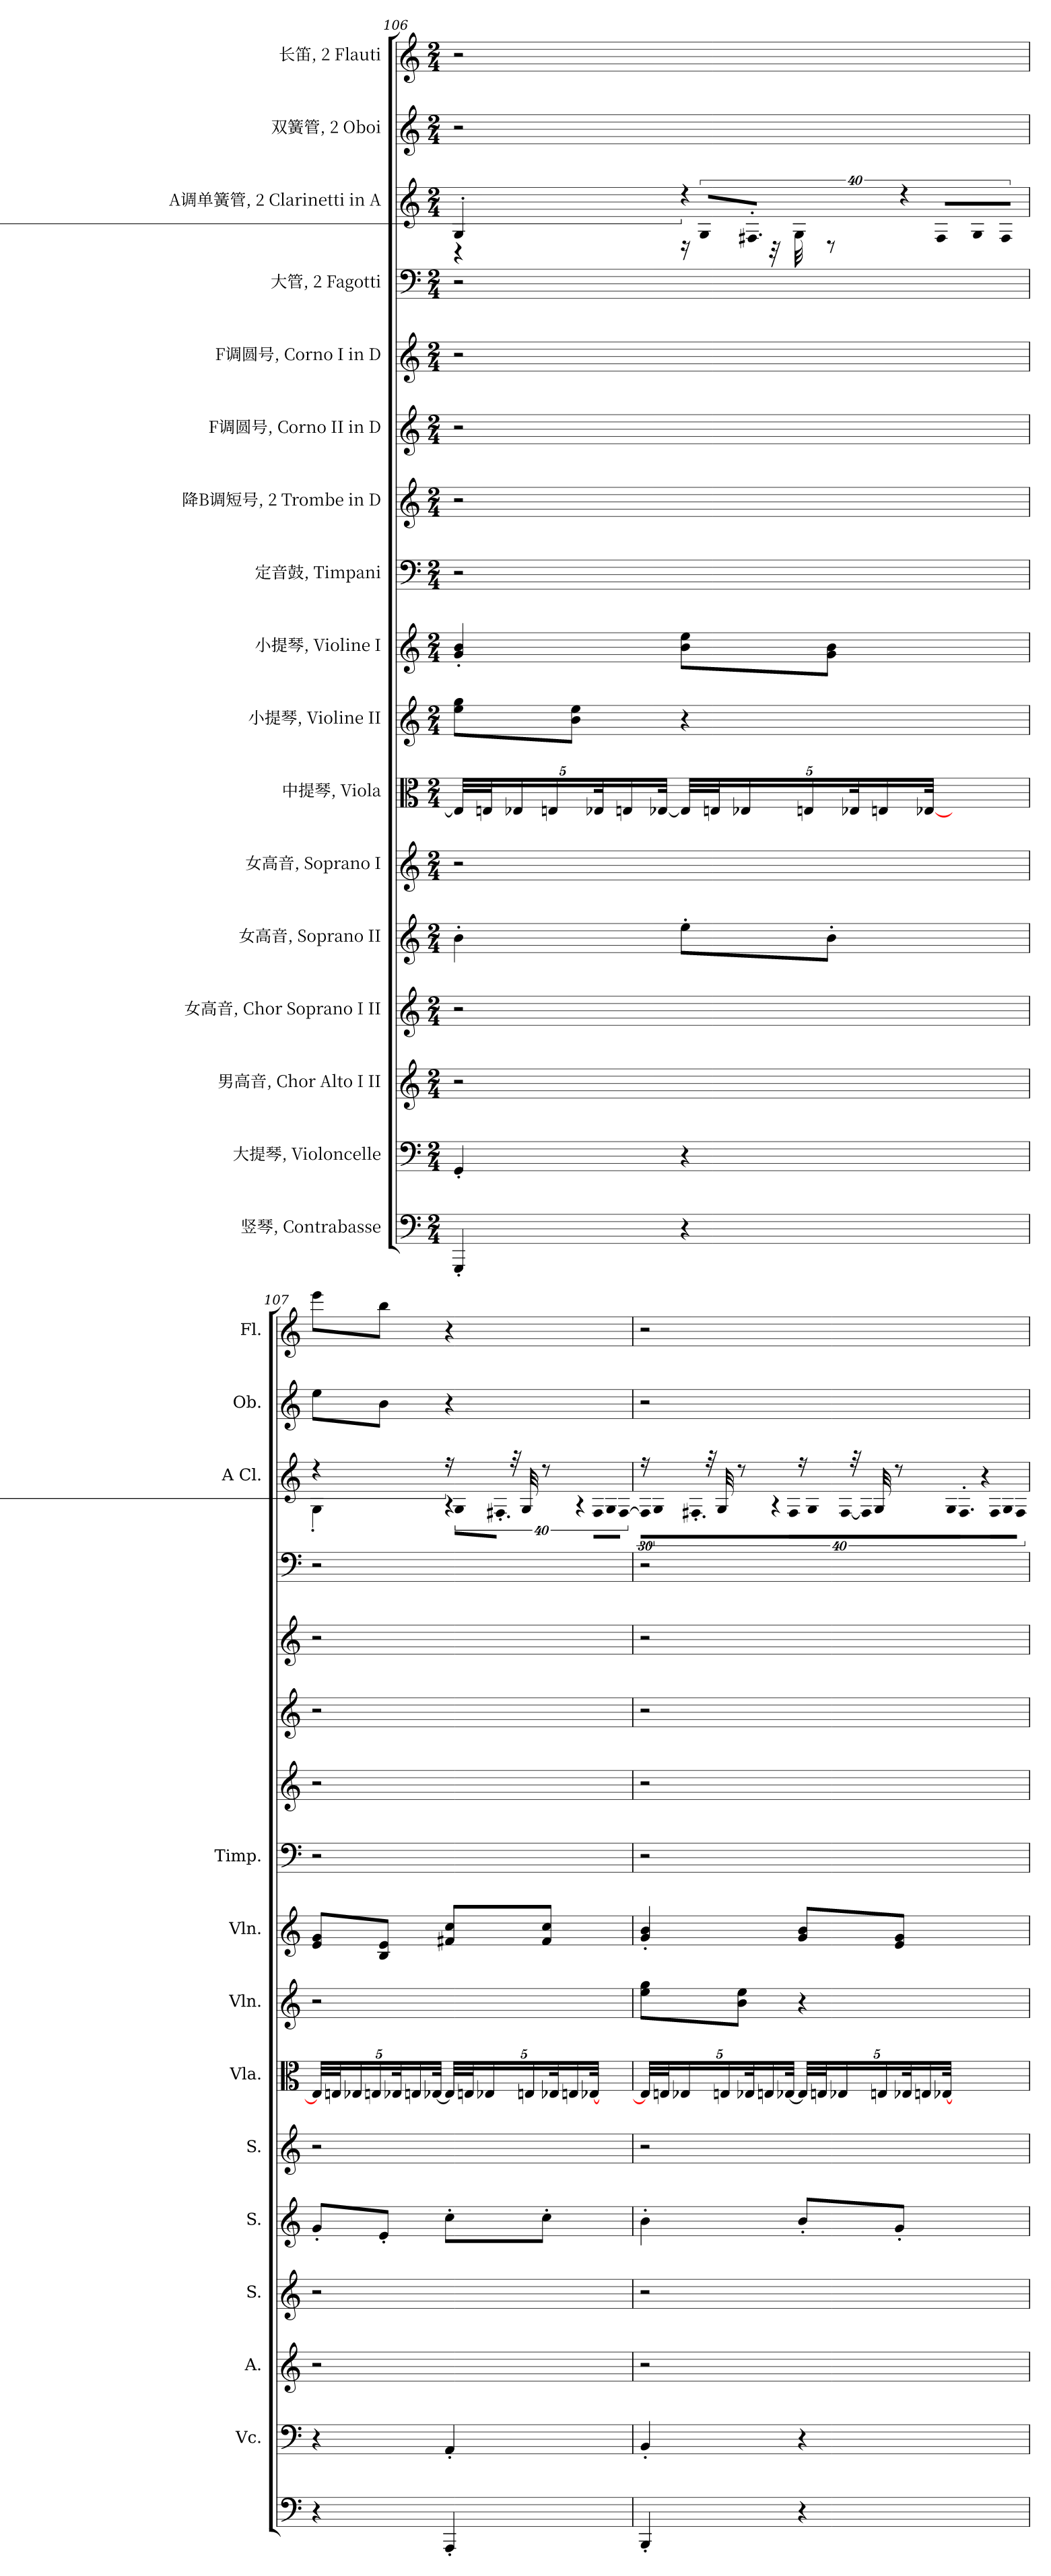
**kern	**kern	**kern	**kern	**kern	**kern	**kern	**kern	**kern	**kern	**kern	**kern	**kern	**kern	**kern	**kern	**kern
*part17	*part16	*part15	*part14	*part13	*part12	*part11	*part10	*part9	*part8	*part7	*part6	*part5	*part4	*part3	*part2	*part1
*staff17	*staff16	*staff15	*staff14	*staff13	*staff12	*staff11	*staff10	*staff9	*staff8	*staff7	*staff6	*staff5	*staff4	*staff3	*staff2	*staff1
*I"竖琴, Contrabasse	*I"大提琴, Violoncelle	*I"男高音, Chor Alto I II	*I"女高音, Chor Soprano I II	*I"女高音, Soprano II	*I"女高音, Soprano I	*I"中提琴, Viola	*I"小提琴, Violine II	*I"小提琴, Violine I	*I"定音鼓, Timpani	*I"降B调短号, 2 Trombe in D	*I"F调圆号, Corno II in D	*I"F调圆号, Corno I in D	*I"大管, 2 Fagotti	*I"A调单簧管, 2 Clarinetti in A	*I"双簧管, 2 Oboi	*I"长笛, 2 Flauti
*	*I'Vc.	*I'A.	*I'S.	*I'S.	*I'S.	*I'Vla.	*I'Vln.	*I'Vln.	*I'Timp.	*	*	*	*	*I'A Cl.	*I'Ob.	*I'Fl.
!!LO:PB:g=z
*clefF4	*clefF4	*clefG2	*clefG2	*clefG2	*clefG2	*clefC3	*clefG2	*clefG2	*clefF4	*clefG2	*clefG2	*clefG2	*clefF4	*clefG2	*clefG2	*clefG2
*	*	*	*	*	*	*	*	*	*	*ITrd1c2	*ITrd4c7	*ITrd4c7	*	*ITrd2c3	*	*
*k[]	*k[]	*k[]	*k[]	*k[]	*k[]	*k[]	*k[]	*k[]	*k[]	*k[b-e-]	*k[b-]	*k[b-]	*k[]	*k[f#c#g#]	*k[]	*k[]
*M2/4	*M2/4	*M2/4	*M2/4	*M2/4	*M2/4	*M2/4	*M2/4	*M2/4	*M2/4	*M2/4	*M2/4	*M2/4	*M2/4	*M2/4	*M2/4	*M2/4
*MM85	*MM85	*MM85	*MM85	*MM85	*MM85	*MM85	*MM85	*MM85	*MM85	*MM85	*MM85	*MM85	*MM85	*MM85	*MM85	*MM85
*	*	*	*	*	*	*Xbrackettup	*	*	*	*	*	*	*	*	*	*
=106	=106	=106	=106	=106	=106	=106	=106	=106	=106	=106	=106	=106	=106	=106	=106	=106
*	*	*	*	*	*	*	*	*	*	*	*	*	*	*^	*	*
4GGG'/	4GG'/	2r	2r	4b'\	2r	40E-/LLL]	8ee\ 8gg\L	4g/' 4b/'	2r	2r	2r	2r	2r	4E'/	4r	2r	2r
.	.	.	.	.	.	40En/J	.	.	.	.	.	.	.	.	.	.	.
.	.	.	.	.	.	20E-X/	.	.	.	.	.	.	.	.	.	.	.
.	.	.	.	.	.	20En/	.	.	.	.	.	.	.	.	.	.	.
.	.	.	.	.	.	.	8b\ 8ee\J	.	.	.	.	.	.	.	.	.	.
.	.	.	.	.	.	40E-X/K	.	.	.	.	.	.	.	.	.	.	.
.	.	.	.	.	.	20En/	.	.	.	.	.	.	.	.	.	.	.
.	.	.	.	.	.	[40E-X/JJk	.	.	.	.	.	.	.	.	.	.	.
!	!	!	!	!	!	!	!	!	!	!	!	!	!	!LO:N:vis=64	!	!	!
4r	4r	.	.	8ee'\L	.	40E-/LLL]	4r	8b\ 8ee\L	.	.	.	.	.	960%17r	16r	.	.
!	!	!	!	!	!	!	!	!	!	!	!	!	!	!LO:N:vis=32	!	!	!
.	.	.	.	.	.	.	.	.	.	.	.	.	.	640%23E/LLL	.	.	.
.	.	.	.	.	.	40En/J	.	.	.	.	.	.	.	.	.	.	.
.	.	.	.	.	.	20E-X/	.	.	.	.	.	.	.	.	.	.	.
!	!	!	!	!	!	!	!	!	!	!	!	!	!	!LO:N:vis=32.	!	!	!
.	.	.	.	.	.	.	.	.	.	.	.	.	.	1920%103D#X'/JJJ	.	.	.
.	.	.	.	.	.	.	.	.	.	.	.	.	.	.	32r	.	.
.	.	.	.	.	.	.	.	.	.	.	.	.	.	.	32E\	.	.
.	.	.	.	.	.	20En/	.	.	.	.	.	.	.	.	.	.	.
!	!	!	!	!	!	!	!	!	!	!	!	!	!	!LO:N:vis=32	!	!	!
.	.	.	.	.	.	.	.	.	.	.	.	.	.	640%23r	.	.	.
.	.	.	.	8b'\J	.	.	.	8g\ 8b\J	.	.	.	.	.	.	8r	.	.
!	!	!	!	!	!	!	!	!	!	!	!	!	!	!LO:N:vis=32	!	!	!
.	.	.	.	.	.	.	.	.	.	.	.	.	.	640%23D#/LLL	.	.	.
.	.	.	.	.	.	40E-X/K	.	.	.	.	.	.	.	.	.	.	.
.	.	.	.	.	.	20En/	.	.	.	.	.	.	.	.	.	.	.
!	!	!	!	!	!	!	!	!	!	!	!	!	!	!LO:N:vis=32	!	!	!
.	.	.	.	.	.	.	.	.	.	.	.	.	.	640%23E/	.	.	.
!	!	!	!	!	!	!	!	!	!	!	!	!	!	!LO:N:vis=32	!	!	!
.	.	.	.	.	.	.	.	.	.	.	.	.	.	640%23D#/JJJ	.	.	.
.	.	.	.	.	.	[40E-X/JJk	.	.	.	.	.	.	.	.	.	.	.
960ryy	960ryy	960ryy	960ryy	960ryy	960ryy	960ryy	960ryy	960ryy	960ryy	960ryy	960ryy	960ryy	960ryy	.	960ryy	960ryy	960ryy
!!LO:PB:g=z
=107	=107	=107	=107	=107	=107	=107	=107	=107	=107	=107	=107	=107	=107	=107	=107	=107	=107
*	*	*	*	*	*	*	*	*	*	*	*	*	*	*	*	*	*MM85
4r	4r	2r	2r	8g'/L	2r	40E-/LLL]	2r	8e/ 8g/L	2r	2r	2r	2r	2r	4r	4E'\	8ee\L	8eee\L
.	.	.	.	.	.	40En/J	.	.	.	.	.	.	.	.	.	.	.
.	.	.	.	.	.	20E-X/	.	.	.	.	.	.	.	.	.	.	.
.	.	.	.	.	.	20En/	.	.	.	.	.	.	.	.	.	.	.
.	.	.	.	8e'/J	.	.	.	8B/ 8e/J	.	.	.	.	.	.	.	8b\J	8bb\J
.	.	.	.	.	.	40E-X/K	.	.	.	.	.	.	.	.	.	.	.
.	.	.	.	.	.	20En/	.	.	.	.	.	.	.	.	.	.	.
.	.	.	.	.	.	[40E-X/JJk	.	.	.	.	.	.	.	.	.	.	.
*	*	*	*	*	*	*	*	*	*	*	*	*	*	*	*	*	*MM90
!	!	!	!	!	!	!	!	!	!	!	!	!	!	!	!LO:N:vis=64	!	!
4AAA'/	4AA'/	.	.	8cc'\L	.	40E-/LLL]	.	8f#X/ 8cc/L	.	.	.	.	.	16r	960%17r	4r	4r
!	!	!	!	!	!	!	!	!	!	!	!	!	!	!	!LO:N:vis=32	!	!
.	.	.	.	.	.	.	.	.	.	.	.	.	.	.	640%23E\LLL	.	.
.	.	.	.	.	.	40En/J	.	.	.	.	.	.	.	.	.	.	.
.	.	.	.	.	.	20E-X/	.	.	.	.	.	.	.	.	.	.	.
!	!	!	!	!	!	!	!	!	!	!	!	!	!	!	!LO:N:vis=32.	!	!
.	.	.	.	.	.	.	.	.	.	.	.	.	.	.	1920%103D#X'\JJJ	.	.
.	.	.	.	.	.	.	.	.	.	.	.	.	.	32r	.	.	.
.	.	.	.	.	.	.	.	.	.	.	.	.	.	32E/	.	.	.
.	.	.	.	.	.	20En/	.	.	.	.	.	.	.	.	.	.	.
!	!	!	!	!	!	!	!	!	!	!	!	!	!	!	!LO:N:vis=32	!	!
.	.	.	.	.	.	.	.	.	.	.	.	.	.	.	640%23r	.	.
.	.	.	.	8cc'\J	.	.	.	8f#/ 8cc/J	.	.	.	.	.	8r	.	.	.
!	!	!	!	!	!	!	!	!	!	!	!	!	!	!	!LO:N:vis=32	!	!
.	.	.	.	.	.	.	.	.	.	.	.	.	.	.	640%23D#\LLL	.	.
.	.	.	.	.	.	40E-X/K	.	.	.	.	.	.	.	.	.	.	.
.	.	.	.	.	.	20En/	.	.	.	.	.	.	.	.	.	.	.
!	!	!	!	!	!	!	!	!	!	!	!	!	!	!	!LO:N:vis=32	!	!
.	.	.	.	.	.	.	.	.	.	.	.	.	.	.	640%23E\	.	.
!	!	!	!	!	!	!	!	!	!	!	!	!	!	!	!LO:N:vis=32	!	!
.	.	.	.	.	.	.	.	.	.	.	.	.	.	.	[640%23D#\JJJ	.	.
.	.	.	.	.	.	[40E-X/JJk	.	.	.	.	.	.	.	.	.	.	.
960ryy	960ryy	960ryy	960ryy	960ryy	960ryy	960ryy	960ryy	960ryy	960ryy	960ryy	960ryy	960ryy	960ryy	960ryy	.	960ryy	960ryy
!!LO:PB:g=z
=108	=108	=108	=108	=108	=108	=108	=108	=108	=108	=108	=108	=108	=108	=108	=108	=108	=108
*	*	*	*	*	*	*	*	*	*	*	*	*	*	*	*	*	*MM85
!	!	!	!	!	!	!	!	!	!	!	!	!	!	!	!LO:N:vis=256%9	!	!
4BBB'/	4BB'/	2r	2r	4b'\	2r	40E-/LLL]	8ee\ 8gg\L	4g/' 4b/'	2r	2r	2r	2r	2r	16r	960%17D#\KLLL]	2r	2r
!	!	!	!	!	!	!	!	!	!	!	!	!	!	!	!LO:N:vis=32	!	!
.	.	.	.	.	.	.	.	.	.	.	.	.	.	.	640%23E\	.	.
.	.	.	.	.	.	40En/J	.	.	.	.	.	.	.	.	.	.	.
.	.	.	.	.	.	20E-X/	.	.	.	.	.	.	.	.	.	.	.
!	!	!	!	!	!	!	!	!	!	!	!	!	!	!	!LO:N:vis=32.	!	!
.	.	.	.	.	.	.	.	.	.	.	.	.	.	.	1920%103D#X'\JJJ	.	.
.	.	.	.	.	.	.	.	.	.	.	.	.	.	32r	.	.	.
.	.	.	.	.	.	.	.	.	.	.	.	.	.	32E/	.	.	.
.	.	.	.	.	.	20En/	.	.	.	.	.	.	.	.	.	.	.
!	!	!	!	!	!	!	!	!	!	!	!	!	!	!	!LO:N:vis=32	!	!
.	.	.	.	.	.	.	.	.	.	.	.	.	.	.	640%23r	.	.
.	.	.	.	.	.	.	8b\ 8ee\J	.	.	.	.	.	.	8r	.	.	.
!	!	!	!	!	!	!	!	!	!	!	!	!	!	!	!LO:N:vis=32	!	!
.	.	.	.	.	.	.	.	.	.	.	.	.	.	.	640%23D#\LLL	.	.
.	.	.	.	.	.	40E-X/K	.	.	.	.	.	.	.	.	.	.	.
.	.	.	.	.	.	20En/	.	.	.	.	.	.	.	.	.	.	.
!	!	!	!	!	!	!	!	!	!	!	!	!	!	!	!LO:N:vis=32	!	!
.	.	.	.	.	.	.	.	.	.	.	.	.	.	.	640%23E\	.	.
!	!	!	!	!	!	!	!	!	!	!	!	!	!	!	!LO:N:vis=32	!	!
.	.	.	.	.	.	.	.	.	.	.	.	.	.	.	[640%23D#\	.	.
.	.	.	.	.	.	[40E-X/JJk	.	.	.	.	.	.	.	.	.	.	.
4r	4r	.	.	8b'/L	.	40E-/LLL]	4r	8g/ 8b/L	.	.	.	.	.	16r	.	.	.
!	!	!	!	!	!	!	!	!	!	!	!	!	!	!	!LO:N:vis=256%9	!	!
.	.	.	.	.	.	.	.	.	.	.	.	.	.	.	960%17D#\K]	.	.
!	!	!	!	!	!	!	!	!	!	!	!	!	!	!	!LO:N:vis=32	!	!
.	.	.	.	.	.	.	.	.	.	.	.	.	.	.	640%23E\	.	.
.	.	.	.	.	.	40En/J	.	.	.	.	.	.	.	.	.	.	.
.	.	.	.	.	.	20E-X/	.	.	.	.	.	.	.	.	.	.	.
!	!	!	!	!	!	!	!	!	!	!	!	!	!	!	!LO:N:vis=32.	!	!
.	.	.	.	.	.	.	.	.	.	.	.	.	.	.	1920%103D#'\JJJ	.	.
.	.	.	.	.	.	.	.	.	.	.	.	.	.	32r	.	.	.
.	.	.	.	.	.	.	.	.	.	.	.	.	.	32E/	.	.	.
.	.	.	.	.	.	20En/	.	.	.	.	.	.	.	.	.	.	.
!	!	!	!	!	!	!	!	!	!	!	!	!	!	!	!LO:N:vis=32	!	!
.	.	.	.	.	.	.	.	.	.	.	.	.	.	.	640%23r	.	.
.	.	.	.	8g'/J	.	.	.	8e/ 8g/J	.	.	.	.	.	8r	.	.	.
!	!	!	!	!	!	!	!	!	!	!	!	!	!	!	!LO:N:vis=32	!	!
.	.	.	.	.	.	.	.	.	.	.	.	.	.	.	640%23D#\LLL	.	.
.	.	.	.	.	.	40E-X/K	.	.	.	.	.	.	.	.	.	.	.
.	.	.	.	.	.	20En/	.	.	.	.	.	.	.	.	.	.	.
!	!	!	!	!	!	!	!	!	!	!	!	!	!	!	!LO:N:vis=32	!	!
.	.	.	.	.	.	.	.	.	.	.	.	.	.	.	640%23E\	.	.
!	!	!	!	!	!	!	!	!	!	!	!	!	!	!	!LO:N:vis=32	!	!
.	.	.	.	.	.	.	.	.	.	.	.	.	.	.	640%23D#\JJJ	.	.
.	.	.	.	.	.	[40E-X/JJk	.	.	.	.	.	.	.	.	.	.	.
480ryy	480ryy	480ryy	480ryy	480ryy	480ryy	480ryy	480ryy	480ryy	480ryy	480ryy	480ryy	480ryy	480ryy	480ryy	.	480ryy	480ryy
*	*	*	*	*	*	*	*	*	*	*	*	*	*	*v	*v	*	*
=	=	=	=	=	=	=	=	=	=	=	=	=	=	=	=	=
*-	*-	*-	*-	*-	*-	*-	*-	*-	*-	*-	*-	*-	*-	*-	*-	*-
